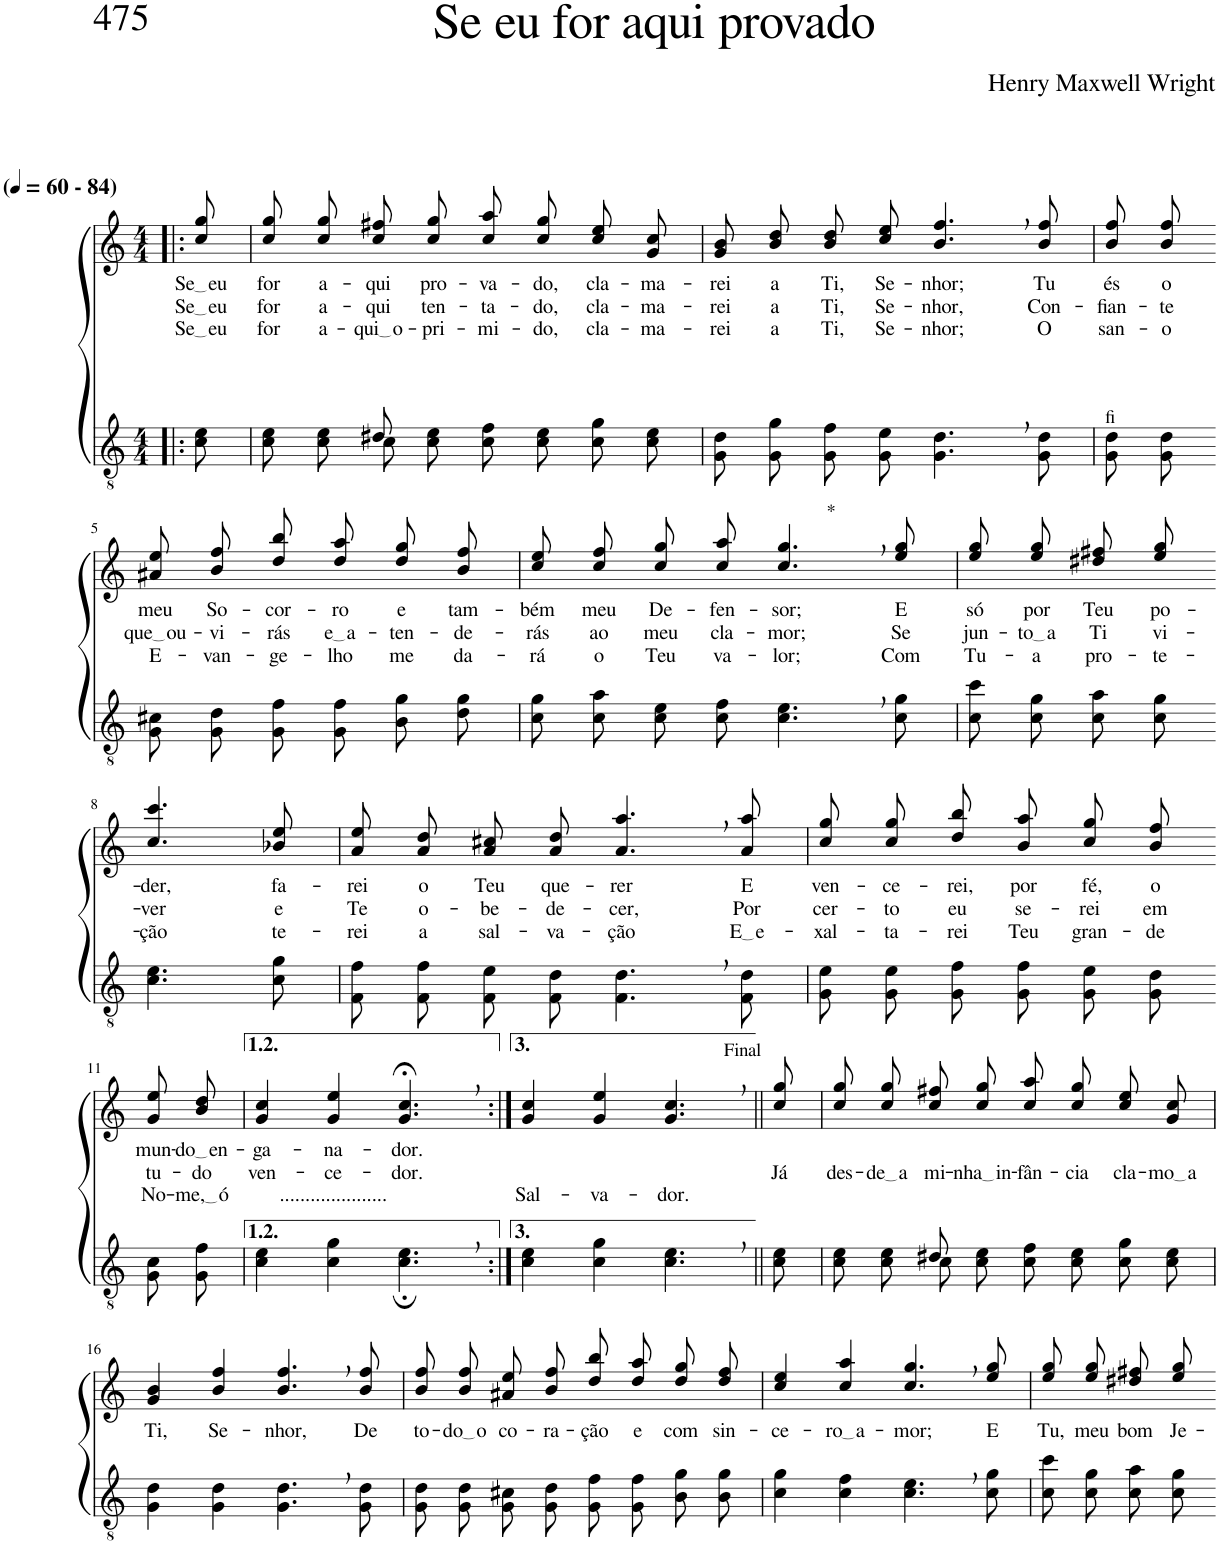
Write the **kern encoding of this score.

**kern	**kern	**text	**text	**text
*part2	*part1	*part1	*part1	*part1
*staff2	*staff1	*staff1	*staff1	*staff1
*I"Parte III e IV	*I"Parte I e II	*	*	*
*clefGv2	*clefG2	*	*	*
*Trd5c9	*Trd5c9	*	*	*
*k[]	*k[]	*	*	*
*M4/4	*M4/4	*	*	*
*MM60	*MM60	*	*	*
=1!|:	=1!|:	=1!|:	=1!|:	=1!|:
!	!LO:TX:a:B:t=(	!	!	!
!	!LO:TX:a:B:t=- 84)	!	!	!
!	!	!LO:LY:b	!LO:LY:b	!LO:LY:b
8c\ 8e\	8cc/ 8gg/	Se eu	Se eu	Se eu
=2	=2	=2	=2	=2
*^	*	*	*	*
!	!	!	!LO:LY:b	!LO:LY:b	!LO:LY:b
8c\ 8e\L	4ryy	8cc\ 8gg\L	for	for	for
!	!	!	!LO:LY:b	!LO:LY:b	!LO:LY:b
8c\ 8e\J	.	8cc\ 8gg\J	a-	a-	a-
!	!	!	!LO:LY:b	!LO:LY:b	!LO:LY:b
8c\L	8d#X/	8cc\ 8ff#X\L	-qui	-qui	qui o
!	!	!	!LO:LY:b	!LO:LY:b	!LO:LY:b
8c\ 8e\J	2ryy	8cc\ 8gg\J	pro-	ten-	-pri-
!	!	!	!LO:LY:b	!LO:LY:b	!LO:LY:b
8c\ 8f\L	.	8cc\ 8aa\L	-va-	-ta-	-mi-
!	!	!	!LO:LY:b	!LO:LY:b	!LO:LY:b
8c\ 8e\J	.	8cc\ 8gg\J	-do,	-do,	-do,
!	!	!	!LO:LY:b	!LO:LY:b	!LO:LY:b
8c\ 8g\L	.	8cc\ 8ee\L	cla-	cla-	cla-
!	!	!	!LO:LY:b	!LO:LY:b	!LO:LY:b
8c\ 8e\J	8ryy	8g\ 8cc\J	-ma-	-ma-	-ma-
=3	=3	=3	=3	=3	=3
!	!	!	!LO:LY:b	!LO:LY:b	!LO:LY:b
*v	*v	*	*	*	*
8G\ 8d\L	8g\ 8b\L	-rei	-rei	-rei
!	!	!LO:LY:b	!LO:LY:b	!LO:LY:b
8G\ 8g\J	8b\ 8dd\J	a	a	a
!	!	!LO:LY:b	!LO:LY:b	!LO:LY:b
8G\ 8f\L	8b\ 8dd\L	Ti,	Ti,	Ti,
!	!	!LO:LY:b	!LO:LY:b	!LO:LY:b
8G\ 8e\J	8cc\ 8ee\J	Se-	Se-	Se-
!	!	!LO:LY:b	!LO:LY:b	!LO:LY:b
4.G\, 4.d\,	4.b/, 4.ff/,	-nhor;	-nhor,	-nhor;
!	!	!LO:LY:b	!LO:LY:b	!LO:LY:b
8G\ 8d\	8b/ 8ff/	Tu	Con-	O
=4	=4	=4	=4	=4
!	!LO:TX:b:t=fi	!	!	!
!	!	!LO:LY:b	!LO:LY:b	!LO:LY:b
8G\ 8d\L	8b\ 8ff\L	és	-fian-	san-
!	!	!LO:LY:b	!LO:LY:b	!LO:LY:b
8G\ 8d\J	8b\ 8ff\J	o	-te	-o
!!LO:LB:g=z
=5-	=5-	=5-	=5-	=5-
!	!	!LO:LY:b	!LO:LY:b	!LO:LY:b
8G\ 8c#X\L	8a#X\ 8ee\L	meu	que ou	E-
!	!	!LO:LY:b	!LO:LY:b	!LO:LY:b
8G\ 8d\J	8b\ 8ff\J	So-	-vi-	-van-
!	!	!LO:LY:b	!LO:LY:b	!LO:LY:b
8G\ 8f\L	8dd\ 8bb\L	-cor-	-rás	-ge-
!	!	!LO:LY:b	!LO:LY:b	!LO:LY:b
8G\ 8f\J	8dd\ 8aa\J	-ro	e a	-lho
!	!	!LO:LY:b	!LO:LY:b	!LO:LY:b
8B\ 8g\L	8dd\ 8gg\L	e	-ten-	me
!	!	!LO:LY:b	!LO:LY:b	!LO:LY:b
8d\ 8g\J	8b\ 8ff\J	tam-	-de-	da-
=6	=6	=6	=6	=6
!	!	!LO:LY:b	!LO:LY:b	!LO:LY:b
8c\ 8g\L	8cc\ 8ee\L	-bém	-rás	-rá
!	!	!LO:LY:b	!LO:LY:b	!LO:LY:b
8c\ 8a\J	8cc\ 8ff\J	meu	ao	o
!	!	!LO:LY:b	!LO:LY:b	!LO:LY:b
8c\ 8e\L	8cc\ 8gg\L	De-	meu	Teu
!	!	!LO:LY:b	!LO:LY:b	!LO:LY:b
8c\ 8f\J	8cc\ 8aa\J	-fen-	cla-	va-
!	!LO:TX:a:t=*	!	!	!
!	!	!LO:LY:b	!LO:LY:b	!LO:LY:b
4.c\, 4.e\,	4.cc/, 4.gg/,	-sor;	-mor;	-lor;
!	!	!LO:LY:b	!LO:LY:b	!LO:LY:b
8c\ 8g\	8ee/ 8gg/	E	Se	Com
=7	=7	=7	=7	=7
!	!	!LO:LY:b	!LO:LY:b	!LO:LY:b
8c\ 8cc\L	8ee\ 8gg\L	só	jun-	Tu-
!	!	!LO:LY:b	!LO:LY:b	!LO:LY:b
8c\ 8g\J	8ee\ 8gg\J	por	to a	-a
!	!	!LO:LY:b	!LO:LY:b	!LO:LY:b
8c\ 8a\L	8dd#X\ 8ff#X\L	Teu	Ti	pro-
!	!	!LO:LY:b	!LO:LY:b	!LO:LY:b
8c\ 8g\J	8ee\ 8gg\J	po-	vi-	-te-
!!LO:LB:g=z
=8-	=8-	=8-	=8-	=8-
!	!	!LO:LY:b	!LO:LY:b	!LO:LY:b
4.c\ 4.e\	4.cc/ 4.ccc/	-der,	-ver	-ção
!	!	!LO:LY:b	!LO:LY:b	!LO:LY:b
8c\ 8g\	8b-X/ 8ee/	fa-	e	te-
=9	=9	=9	=9	=9
!	!	!LO:LY:b	!LO:LY:b	!LO:LY:b
8F\ 8f\L	8a\ 8ee\L	-rei	Te	-rei
!	!	!LO:LY:b	!LO:LY:b	!LO:LY:b
8F\ 8f\J	8a\ 8dd\J	o	o-	a
!	!	!LO:LY:b	!LO:LY:b	!LO:LY:b
8F/ 8e/L	8a\ 8cc#X\L	Teu	-be-	sal-
!	!	!LO:LY:b	!LO:LY:b	!LO:LY:b
8F/ 8d/J	8a\ 8dd\J	que-	-de-	-va-
!	!	!LO:LY:b	!LO:LY:b	!LO:LY:b
4.F\, 4.d\,	4.a/, 4.aa/,	-rer	-cer,	-ção
!	!	!LO:LY:b	!LO:LY:b	!LO:LY:b
8F\ 8d\	8a/ 8aa/	E	Por	E e
=10	=10	=10	=10	=10
!	!	!LO:LY:b	!LO:LY:b	!LO:LY:b
8G\ 8e\L	8cc\ 8gg\L	ven-	cer-	-xal-
!	!	!LO:LY:b	!LO:LY:b	!LO:LY:b
8G\ 8e\J	8cc\ 8gg\J	-ce-	-to	-ta-
!	!	!LO:LY:b	!LO:LY:b	!LO:LY:b
8G\ 8f\L	8dd\ 8bb\L	-rei,	eu	-rei
!	!	!LO:LY:b	!LO:LY:b	!LO:LY:b
8G\ 8f\J	8b\ 8aa\J	por	se-	Teu
!	!	!LO:LY:b	!LO:LY:b	!LO:LY:b
8G\ 8e\L	8cc\ 8gg\L	fé,	-rei	gran-
!	!	!LO:LY:b	!LO:LY:b	!LO:LY:b
8G\ 8d\J	8b\ 8ff\J	o	em	-de
!!LO:LB:g=z
=11-	=11-	=11-	=11-	=11-
!	!	!LO:LY:b	!LO:LY:b	!LO:LY:b
8G\ 8c\L	8g\ 8ee\L	mun-	tu-	No-
!	!	!LO:LY:b	!LO:LY:b	!LO:LY:b
8G\ 8f\J	8b\ 8dd\J	do en	-do	me, ó
=12	=12	=12	=12	=12
!	!	!LO:LY:b	!LO:LY:b	!
4c\ 4e\	4g/ 4cc/	-ga-	ven-	.
!	!	!LO:LY:b	!LO:LY:b	!LO:LY:b
4c\ 4g\	4g/ 4ee/	-na-	-ce-	.....................
!	!	!LO:LY:b	!LO:LY:b	!
4.c\;, 4.e\;,	4.g/;<, 4.cc/;<,	-dor.	-dor.	.
=13:|!	=13:|!	=13:|!	=13:|!	=13:|!
!	!	!	!	!LO:LY:b
4c\ 4e\	4g/ 4cc/	.	.	Sal-
!	!	!	!	!LO:LY:b
4c\ 4g\	4g/ 4ee/	.	.	-va-
!	!LO:TX:a:t=Final	!	!	!
!	!	!	!	!LO:LY:b
4.c\, 4.e\,	4.g/, 4.cc/,	.	.	-dor.
=14||	=14||	=14||	=14||	=14||
!	!	!	!LO:LY:b	!
8c\ 8e\	8cc/ 8gg/	.	Já	.
=15	=15	=15	=15	=15
*^	*	*	*	*
!	!	!	!	!LO:LY:b	!
8c\ 8e\L	4ryy	8cc\ 8gg\L	.	des-	.
!	!	!	!	!LO:LY:b	!
8c\ 8e\J	.	8cc\ 8gg\J	.	de a	.
!	!	!	!	!LO:LY:b	!
8c\L	8d#X/	8cc\ 8ff#X\L	.	mi-	.
!	!	!	!	!LO:LY:b	!
8c\ 8e\J	2ryy	8cc\ 8gg\J	.	nha in	.
!	!	!	!	!LO:LY:b	!
8c\ 8f\L	.	8cc\ 8aa\L	.	-fân-	.
!	!	!	!	!LO:LY:b	!
8c\ 8e\J	.	8cc\ 8gg\J	.	-cia	.
!	!	!	!	!LO:LY:b	!
8c\ 8g\L	.	8cc\ 8ee\L	.	cla-	.
!	!	!	!	!LO:LY:b	!
8c\ 8e\J	8ryy	8g\ 8cc\J	.	mo a	.
!!LO:LB:g=z
=16	=16	=16	=16	=16	=16
!	!	!	!LO:LY:b	!	!
*v	*v	*	*	*	*
4G\ 4d\	4g/ 4b/	Ti,	.	.
!	!	!LO:LY:b	!	!
4G\ 4d\	4b/ 4ff/	Se-	.	.
!	!	!LO:LY:b	!	!
4.G\, 4.d\,	4.b/, 4.ff/,	-nhor,	.	.
!	!	!LO:LY:b	!	!
8G\ 8d\	8b/ 8ff/	De	.	.
=17	=17	=17	=17	=17
!	!	!LO:LY:b	!	!
8G\ 8d\L	8b\ 8ff\L	to-	.	.
!	!	!LO:LY:b	!	!
8G\ 8d\J	8b\ 8ff\J	do o	.	.
!	!	!LO:LY:b	!	!
8G\ 8c#X\L	8a#X\ 8ee\L	co-	.	.
!	!	!LO:LY:b	!	!
8G\ 8d\J	8b\ 8ff\J	-ra-	.	.
!	!	!LO:LY:b	!	!
8G\ 8f\L	8dd\ 8bb\L	-ção	.	.
!	!	!LO:LY:b	!	!
8G\ 8f\J	8dd\ 8aa\J	e	.	.
!	!	!LO:LY:b	!	!
8B\ 8g\L	8dd\ 8gg\L	com	.	.
!	!	!LO:LY:b	!	!
8B\ 8g\J	8dd\ 8ff\J	sin-	.	.
=18	=18	=18	=18	=18
!	!	!LO:LY:b	!	!
4c\ 4g\	4cc/ 4ee/	-ce-	.	.
!	!	!LO:LY:b	!	!
4c\ 4f\	4cc/ 4aa/	ro a	.	.
!	!	!LO:LY:b	!	!
4.c\, 4.e\,	4.cc/, 4.gg/,	-mor;	.	.
!	!	!LO:LY:b	!	!
8c\ 8g\	8ee/ 8gg/	E	.	.
=19	=19	=19	=19	=19
!	!	!LO:LY:b	!	!
8c\ 8cc\L	8ee\ 8gg\L	Tu,	.	.
!	!	!LO:LY:b	!	!
8c\ 8g\J	8ee\ 8gg\J	meu	.	.
!	!	!LO:LY:b	!	!
8c\ 8a\L	8dd#X\ 8ff#X\L	bom	.	.
!	!	!LO:LY:b	!	!
8c\ 8g\J	8ee\ 8gg\J	Je-	.	.
=-	=-	=-	=-	=-
*-	*-	*-	*-	*-
